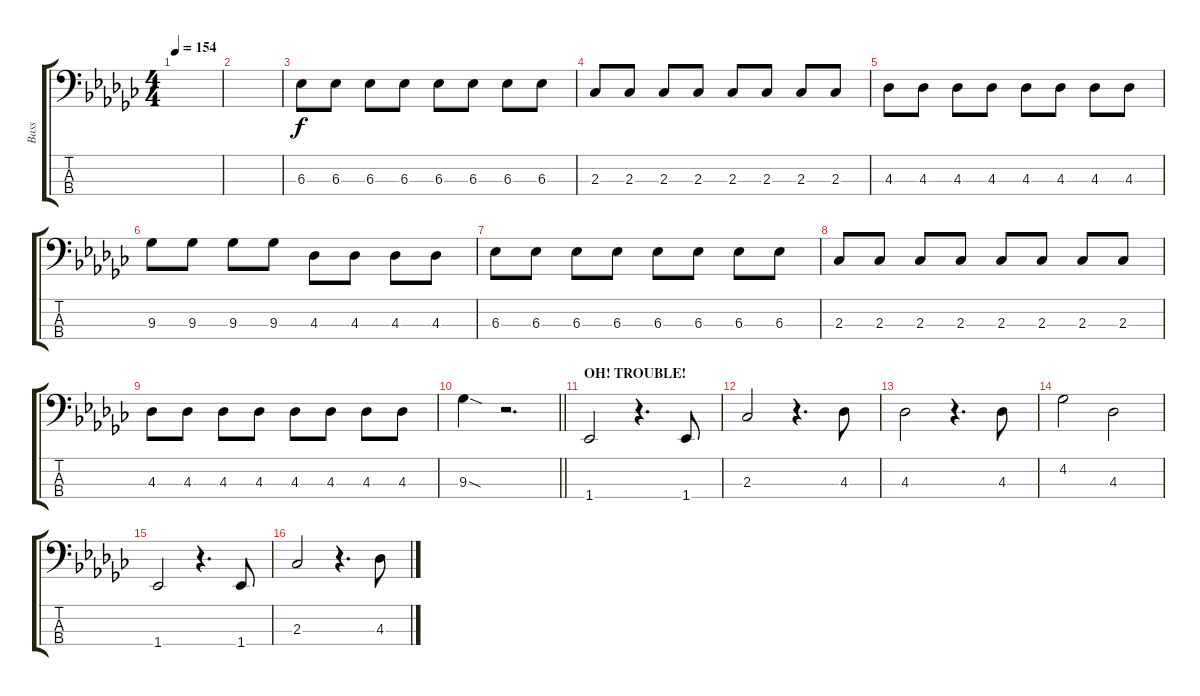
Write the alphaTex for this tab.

\track ("Bass" "Bass") {instrument electricbassfinger}
\staff {score tabs}
\tuning (G2 D2 A1 D1) {hide}
\ts (4 4)
\tempo 154
\clef f4
\ks gb
|
|
6.3.8 6.3.8 6.3.8 6.3.8 6.3.8 6.3.8 6.3.8 6.3.8 |
2.3.8 2.3.8 2.3.8 2.3.8 2.3.8 2.3.8 2.3.8 2.3.8 |
4.3.8 4.3.8 4.3.8 4.3.8 4.3.8 4.3.8 4.3.8 4.3.8 |
9.3.8 9.3.8 9.3.8 9.3.8 4.3.8 4.3.8 4.3.8 4.3.8 |
6.3.8 6.3.8 6.3.8 6.3.8 6.3.8 6.3.8 6.3.8 6.3.8 |
2.3.8 2.3.8 2.3.8 2.3.8 2.3.8 2.3.8 2.3.8 2.3.8 |
4.3.8 4.3.8 4.3.8 4.3.8 4.3.8 4.3.8 4.3.8 4.3.8 |
\barLineRight lightlight
9.3{sod}.4 r.2{d} |
\section ("" "OH! TROUBLE!")
1.4.2 r.4{d} 1.4.8 |
2.3.2 r.4{d} 4.3.8 |
4.3.2 r.4{d} 4.3.8 |
4.2.2 4.3.2 |
1.4.2 r.4{d} 1.4.8 |
2.3.2 r.4{d} 4.3.8
